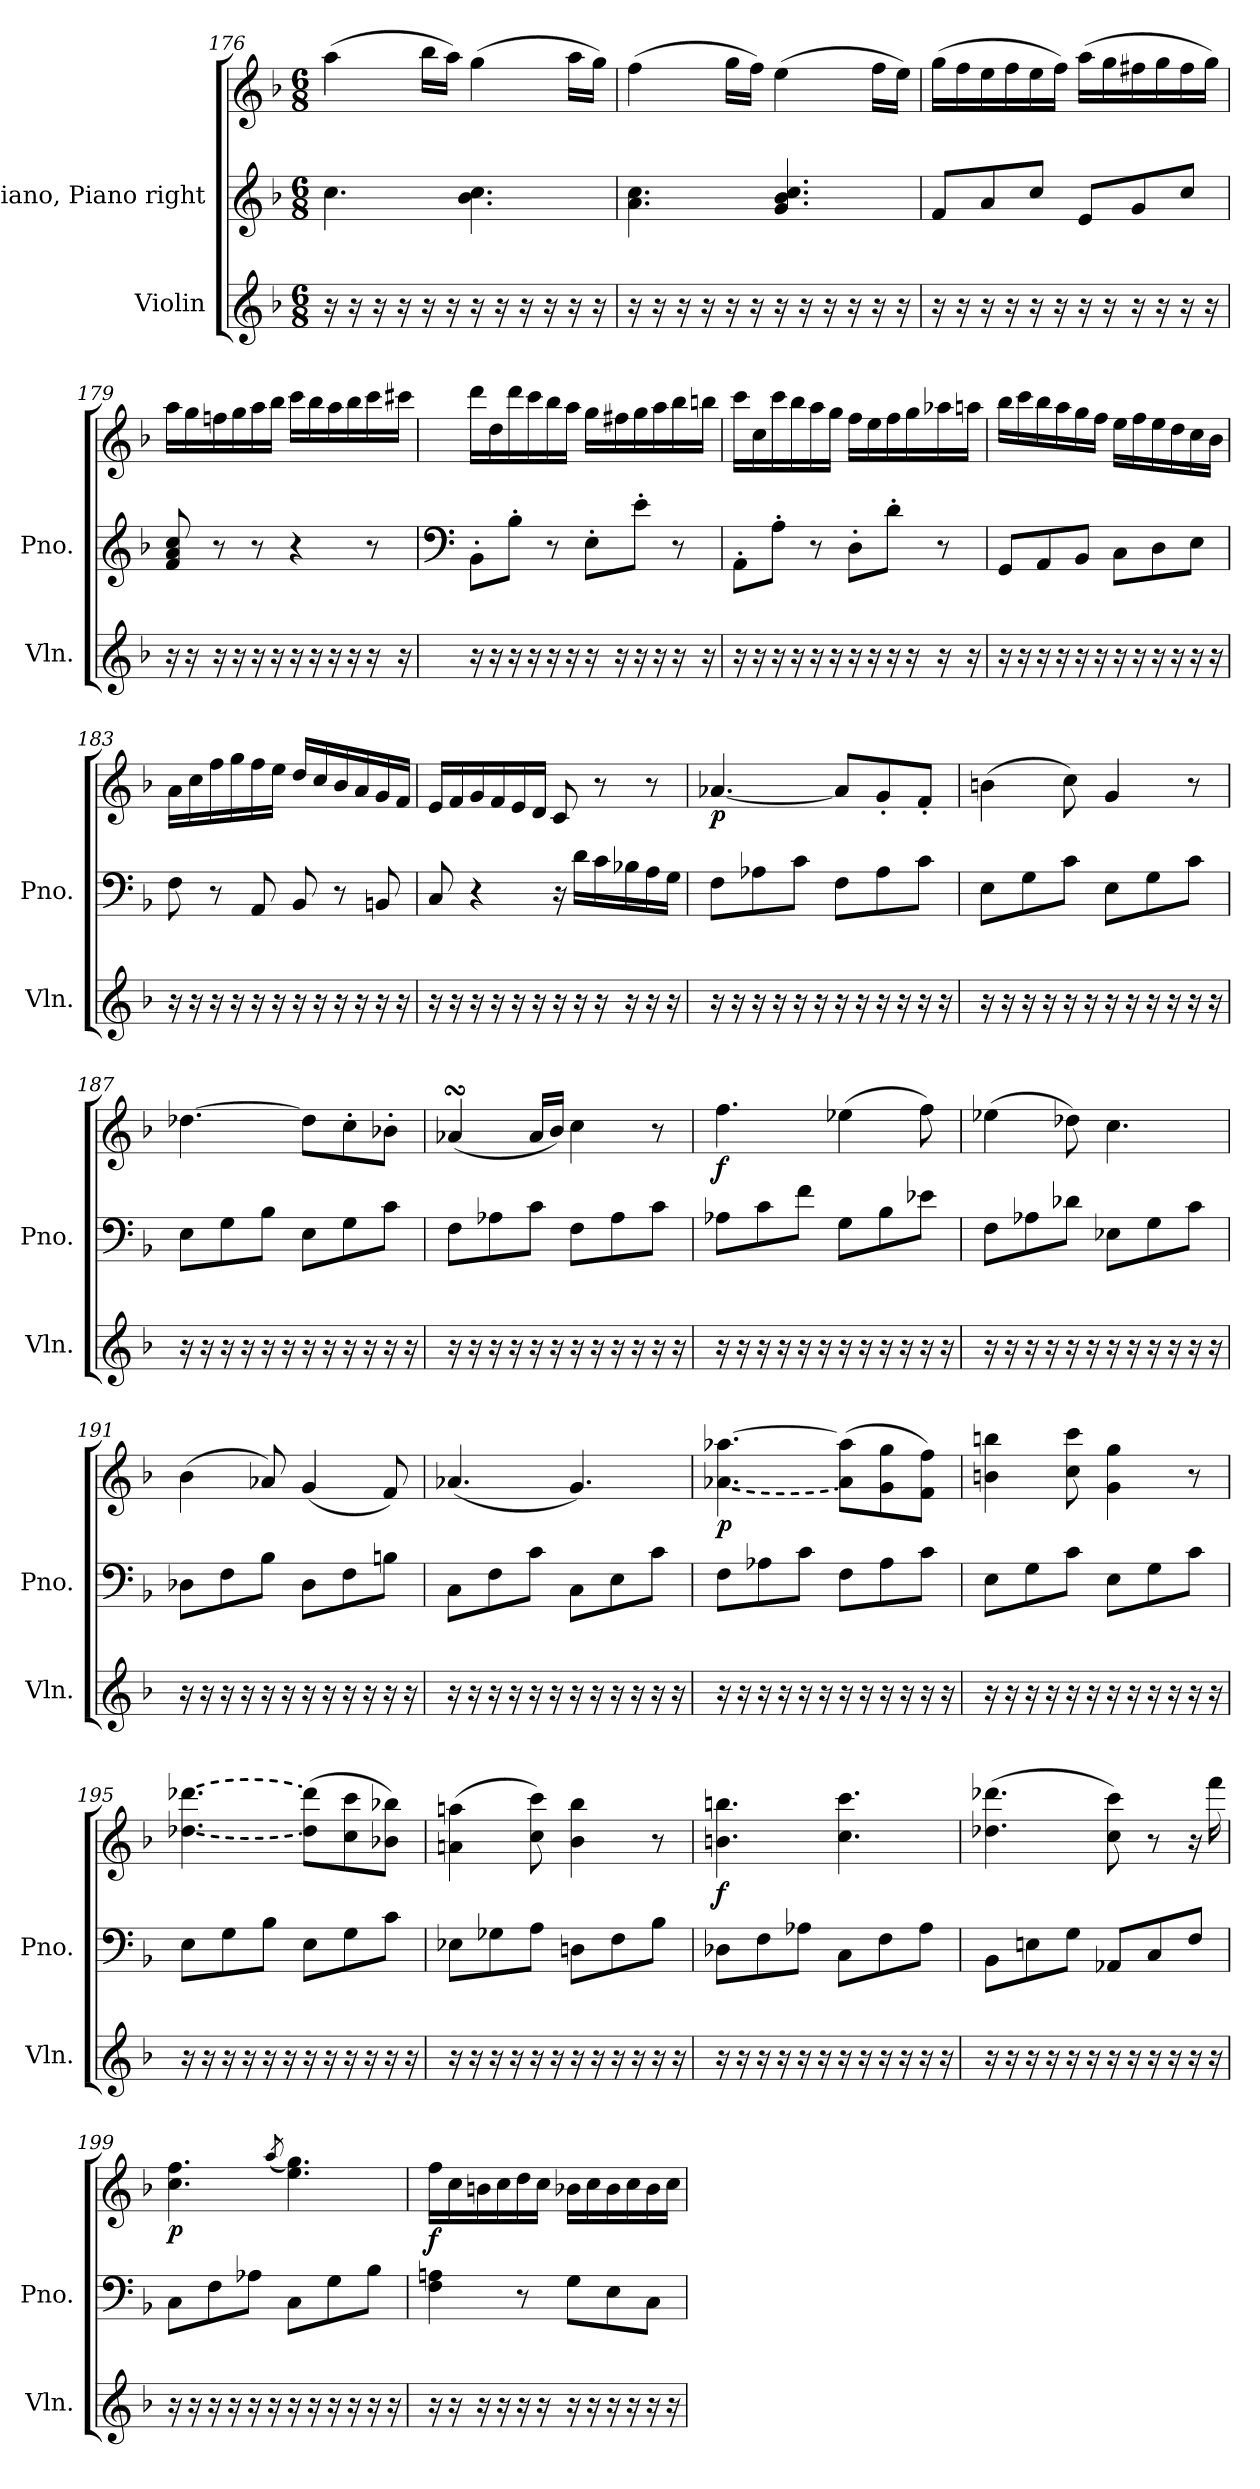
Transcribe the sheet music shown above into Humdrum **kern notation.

**kern	**kern	**kern	**dynam
*part2	*part1	*part1	*part1
*staff3	*staff2	*staff1	*staff1/2
*I"Violin	*I"Piano, Piano right	*	*
*I'Vln.	*I'Pno.	*	*
*clefG2	*clefG2	*clefG2	*
*k[b-]	*k[b-]	*k[b-]	*
*M6/8	*M6/8	*M6/8	*
=176	=176	=176	=176
16r	4.cc\	(>4aa\	.
16r	.	.	.
16r	.	.	.
16r	.	.	.
16r	.	16bb-\LL	.
16r	.	16aa\JJ)	.
16r	4.b-\ 4.cc\	(>4gg\	.
16r	.	.	.
16r	.	.	.
16r	.	.	.
16r	.	16aa\LL	.
16r	.	16gg\JJ)	.
!!LO:PB:g=z
=177	=177	=177	=177
16r	4.a\ 4.cc\	(>4ff\	.
16r	.	.	.
16r	.	.	.
16r	.	.	.
16r	.	16gg\LL	.
16r	.	16ff\JJ)	.
16r	4.g/ 4.b-/ 4.cc/	(>4ee\	.
16r	.	.	.
16r	.	.	.
16r	.	.	.
16r	.	16ff\LL	.
16r	.	16ee\JJ)	.
=178	=178	=178	=178
16r	8f/L	(>16gg\LL	.
16r	.	16ff\	.
16r	8a/	16ee\	.
16r	.	16ff\	.
16r	8cc/J	16ee\	.
16r	.	16ff\JJ)	.
16r	8e/L	(>16aa\LL	.
16r	.	16gg\	.
16r	8g/	16ff#X\	.
16r	.	16gg\	.
16r	8cc/J	16ff#\	.
16r	.	16gg\JJ)	.
=179	=179	=179	=179
16r	8f/ 8a/ 8cc/	16aa\LL	.
16r	.	16gg\	.
16r	8r	16ffn\	.
16r	.	16gg\	.
16r	8r	16aa\	.
16r	.	16bb-\JJ	.
16r	4r	16ccc\LL	.
16r	.	16bb-\	.
16r	.	16aa\	.
16r	.	16bb-\	.
16r	8r	16ccc\	.
16r	.	16ccc#X\JJ	.
!!LO:LB:g=z
=180	=180	=180	=180
*	*clefF4	*	*
16r	8BB-'\L	16ddd\LL	.
16r	.	16dd\	.
16r	8B-'\J	16ddd\	.
16r	.	16ccc\	.
16r	8r	16bb-\	.
16r	.	16aa\JJ	.
16r	8E'\L	16gg\LL	.
16r	.	16ff#X\	.
16r	8e'\J	16gg\	.
16r	.	16aa\	.
16r	8r	16bb-\	.
16r	.	16bbn\JJ	.
=181	=181	=181	=181
16r	8AA'\L	16ccc\LL	.
16r	.	16cc\	.
16r	8A'\J	16ccc\	.
16r	.	16bb-\	.
16r	8r	16aa\	.
16r	.	16gg\JJ	.
16r	8D'\L	16ff\LL	.
16r	.	16ee\	.
16r	8d'\J	16ff\	.
16r	.	16gg\	.
16r	8r	16aa-X\	.
16r	.	16aan\JJ	.
=182	=182	=182	=182
16r	8GG/L	16bb-\LL	.
16r	.	16ccc\	.
16r	8AA/	16bb-\	.
16r	.	16aa\	.
16r	8BB-/J	16gg\	.
16r	.	16ff\JJ	.
16r	8C\L	16ee\LL	.
16r	.	16ff\	.
16r	8D\	16ee\	.
16r	.	16dd\	.
16r	8E\J	16cc\	.
16r	.	16b-\JJ	.
!!LO:LB:g=z
=183	=183	=183	=183
16r	8F\	16a\LL	.
16r	.	16cc\	.
16r	8r	16ff\	.
16r	.	16gg\	.
16r	8AA/	16ff\	.
16r	.	16ee\JJ	.
16r	8BB-/	16dd/LL	.
16r	.	16cc/	.
16r	8r	16b-/	.
16r	.	16a/	.
16r	8BBn/	16g/	.
16r	.	16f/JJ	.
=184	=184	=184	=184
16r	8C/	16e/LL	.
16r	.	16f/	.
16r	4r	16g/	.
16r	.	16f/	.
16r	.	16e/	.
16r	.	16d/JJ	.
16r	16r	8c/	.
16r	16d\LL	.	.
16r	16c\	8r	.
16r	16B-X\	.	.
16r	16A\	8r	.
16r	16G\JJ	.	.
=185	=185	=185	=185
!	!	!	!LO:DY:b
16r	8F\L	[4.a-X/	p
16r	.	.	.
16r	8A-X\	.	.
16r	.	.	.
16r	8c\J	.	.
16r	.	.	.
16r	8F\L	8a-/L]	.
16r	.	.	.
16r	8A-\	8g'/	.
16r	.	.	.
16r	8c\J	8f'/J	.
16r	.	.	.
!!LO:PB:g=z
=186	=186	=186	=186
16r	8E\L	(>4bn\	.
16r	.	.	.
16r	8G\	.	.
16r	.	.	.
16r	8c\J	8cc\)	.
16r	.	.	.
16r	8E\L	4g/	.
16r	.	.	.
16r	8G\	.	.
16r	.	.	.
16r	8c\J	8r	.
16r	.	.	.
=187	=187	=187	=187
16r	8E\L	[4.dd-X\	.
16r	.	.	.
16r	8G\	.	.
16r	.	.	.
16r	8B-\J	.	.
16r	.	.	.
16r	8E\L	8dd-\L]	.
16r	.	.	.
16r	8G\	8cc'\	.
16r	.	.	.
16r	8c\J	8b-X'\J	.
16r	.	.	.
=188	=188	=188	=188
16r	8F\L	(<4a-XsSSs/	.
16r	.	.	.
16r	8A-X\	.	.
16r	.	.	.
16r	8c\J	16a-/LL	.
16r	.	16b-/JJ)	.
16r	8F\L	4cc\	.
16r	.	.	.
16r	8A-\	.	.
16r	.	.	.
16r	8c\J	8r	.
16r	.	.	.
!!LO:LB:g=z
=189	=189	=189	=189
!	!	!	!LO:DY:b
16r	8A-X\L	4.ff\	f
16r	.	.	.
16r	8c\	.	.
16r	.	.	.
16r	8f\J	.	.
16r	.	.	.
16r	8G\L	(>4ee-X\	.
16r	.	.	.
16r	8B-\	.	.
16r	.	.	.
16r	8e-X\J	8ff\)	.
16r	.	.	.
=190	=190	=190	=190
16r	8F\L	(>4ee-X\	.
16r	.	.	.
16r	8A-X\	.	.
16r	.	.	.
16r	8d-X\J	8dd-X\)	.
16r	.	.	.
16r	8E-X\L	4.cc\	.
16r	.	.	.
16r	8G\	.	.
16r	.	.	.
16r	8c\J	.	.
16r	.	.	.
=191	=191	=191	=191
16r	8D-X\L	(>4b-\	.
16r	.	.	.
16r	8F\	.	.
16r	.	.	.
16r	8B-\J	8a-X/)	.
16r	.	.	.
16r	8D-\L	(<4g/	.
16r	.	.	.
16r	8F\	.	.
16r	.	.	.
16r	8Bn\J	8f/)	.
16r	.	.	.
!!LO:LB:g=z
=192	=192	=192	=192
16r	8C\L	(<4.a-X/	.
16r	.	.	.
16r	8F\	.	.
16r	.	.	.
16r	8c\J	.	.
16r	.	.	.
16r	8C\L	4.g/)	.
16r	.	.	.
16r	8E\	.	.
16r	.	.	.
16r	8c\J	.	.
16r	.	.	.
=193	=193	=193	=193
!	!	!LO:T:n=1:dash	!LO:DY:b
16r	8F\L	[4.a-X\ [4.aa-X\	p
16r	.	.	.
16r	8A-X\	.	.
16r	.	.	.
16r	8c\J	.	.
16r	.	.	.
16r	8F\L	(>8a-\] 8aa-\]L	.
16r	.	.	.
16r	8A-\	8g\ 8gg\	.
16r	.	.	.
16r	8c\J	8f\ 8ff\J)	.
16r	.	.	.
=194	=194	=194	=194
16r	8E\L	4bn\ 4bbn\	.
16r	.	.	.
16r	8G\	.	.
16r	.	.	.
16r	8c\J	8cc\ 8ccc\	.
16r	.	.	.
16r	8E\L	4g\ 4gg\	.
16r	.	.	.
16r	8G\	.	.
16r	.	.	.
16r	8c\J	8r	.
16r	.	.	.
!!LO:PB:g=z
=195	=195	=195	=195
!	!	!LO:T:n=1:dash	!
!	!	!LO:T:n=2:dash	!
16r	8E\L	[4.dd-X\ [4.ddd-X\	.
16r	.	.	.
16r	8G\	.	.
16r	.	.	.
16r	8B-\J	.	.
16r	.	.	.
16r	8E\L	(>8dd-\] 8ddd-\]L	.
16r	.	.	.
16r	8G\	8cc\ 8ccc\	.
16r	.	.	.
16r	8c\J	8b-X\ 8bb-X\J)	.
16r	.	.	.
=196	=196	=196	=196
16r	8E-X\L	(>4an\ 4aan\	.
16r	.	.	.
16r	8G-X\	.	.
16r	.	.	.
16r	8A\J	8cc\ 8ccc\)	.
16r	.	.	.
16r	8Dn\L	4b-\ 4bb-\	.
16r	.	.	.
16r	8F\	.	.
16r	.	.	.
16r	8B-\J	8r	.
16r	.	.	.
=197	=197	=197	=197
!	!	!	!LO:DY:b
16r	8D-X\L	4.bn\ 4.bbn\	f
16r	.	.	.
16r	8F\	.	.
16r	.	.	.
16r	8A-X\J	.	.
16r	.	.	.
16r	8C\L	4.cc\ 4.ccc\	.
16r	.	.	.
16r	8F\	.	.
16r	.	.	.
16r	8A-\J	.	.
16r	.	.	.
!!LO:LB:g=z
=198	=198	=198	=198
16r	8BB-\L	(>4.dd-X\ 4.ddd-X\	.
16r	.	.	.
16r	8En\	.	.
16r	.	.	.
16r	8G\J	.	.
16r	.	.	.
16r	8AA-X/L	8cc\ 8ccc\)	.
16r	.	.	.
16r	8C/	8r	.
16r	.	.	.
16r	8F/J	16r	.
16r	.	16fff\	.
=199	=199	=199	=199
!	!	!	!LO:DY:b
16r	8C\L	4.cc\ 4.ff\	p
16r	.	.	.
16r	8F\	.	.
16r	.	.	.
16r	8A-X\J	.	.
16r	.	.	.
.	.	(<8qaa/	.
16r	8C\L	4.ee\ 4.gg\)	.
16r	.	.	.
16r	8G\	.	.
16r	.	.	.
16r	8B-\J	.	.
16r	.	.	.
=200	=200	=200	=200
!	!	!	!LO:DY:b
16r	4F\ 4An\	16ff\LL	f
16r	.	16cc\	.
16r	.	16bn\	.
16r	.	16cc\	.
16r	8r	16dd\	.
16r	.	16cc\JJ	.
16r	8G\L	16b-X\LL	.
16r	.	16cc\	.
16r	8E\	16b-\	.
16r	.	16cc\	.
16r	8C\J	16b-\	.
16r	.	16cc\JJ	.
=	=	=	=
*-	*-	*-	*-
